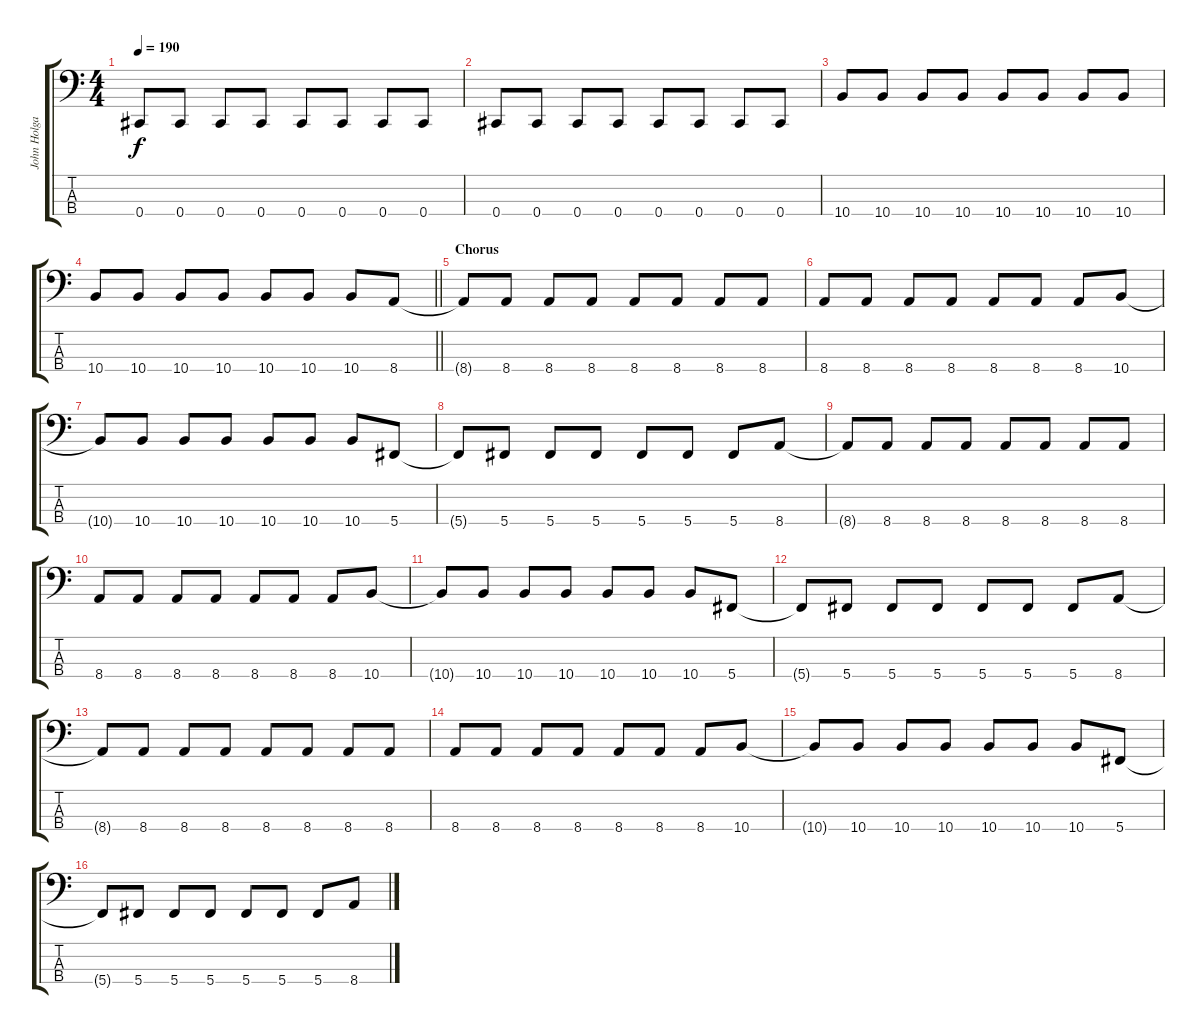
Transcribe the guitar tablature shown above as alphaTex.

\track ("John Holgado" "John Holga") {instrument electricbasspick}
\staff {score tabs}
\tuning (Gb2 Db2 Ab1 Db1) {hide}
\ts (4 4)
\tempo 190
\clef f4
\ks c
0.4.8{dy f} 0.4.8 0.4.8 0.4.8 0.4.8 0.4.8 0.4.8 0.4.8 |
0.4.8 0.4.8 0.4.8 0.4.8 0.4.8 0.4.8 0.4.8 0.4.8 |
10.4.8 10.4.8 10.4.8 10.4.8 10.4.8 10.4.8 10.4.8 10.4.8 |
\barLineRight lightlight
10.4.8 10.4.8 10.4.8 10.4.8 10.4.8 10.4.8 10.4.8 8.4.8 |
\section ("" "Chorus")
8.4{t}.8 8.4.8 8.4.8 8.4.8 8.4.8 8.4.8 8.4.8 8.4.8 |
8.4.8 8.4.8 8.4.8 8.4.8 8.4.8 8.4.8 8.4.8 10.4.8 |
10.4{t}.8 10.4.8 10.4.8 10.4.8 10.4.8 10.4.8 10.4.8 5.4.8 |
5.4{t}.8 5.4.8 5.4.8 5.4.8 5.4.8 5.4.8 5.4.8 8.4.8 |
8.4{t}.8 8.4.8 8.4.8 8.4.8 8.4.8 8.4.8 8.4.8 8.4.8 |
8.4.8 8.4.8 8.4.8 8.4.8 8.4.8 8.4.8 8.4.8 10.4.8 |
10.4{t}.8 10.4.8 10.4.8 10.4.8 10.4.8 10.4.8 10.4.8 5.4.8 |
5.4{t}.8 5.4.8 5.4.8 5.4.8 5.4.8 5.4.8 5.4.8 8.4.8 |
8.4{t}.8 8.4.8 8.4.8 8.4.8 8.4.8 8.4.8 8.4.8 8.4.8 |
8.4.8 8.4.8 8.4.8 8.4.8 8.4.8 8.4.8 8.4.8 10.4.8 |
10.4{t}.8 10.4.8 10.4.8 10.4.8 10.4.8 10.4.8 10.4.8 5.4.8 |
5.4{t}.8 5.4.8 5.4.8 5.4.8 5.4.8 5.4.8 5.4.8 8.4.8
